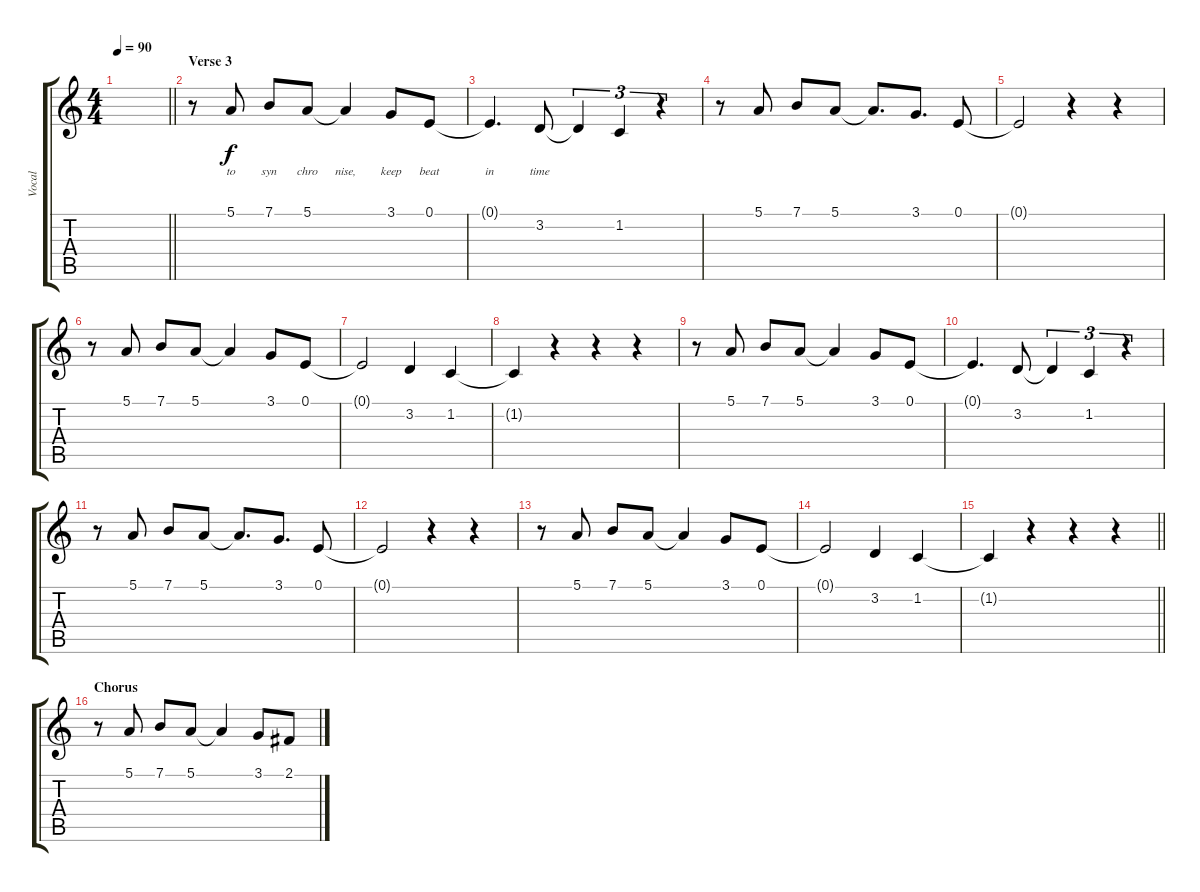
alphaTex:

\track ("Vocal" "Vocal") {instrument acousticgrandpiano}
\staff {score tabs}
\tuning (E4 B3 G3 D3 A2 E2) {hide}
\ts (4 4)
\tempo 90
\clef g2
\barLineRight lightlight
\ks c
|
\section ("" "Verse 3")
r.8 5.1.8{lyrics (0 "to") lyrics (1 "") lyrics (2 "") lyrics (3 "") lyrics (4 "")} 7.1.8{lyrics (0 "syn") lyrics (1 "") lyrics (2 "") lyrics (3 "") lyrics (4 "")} 5.1.8{lyrics (0 "chro") lyrics (1 "") lyrics (2 "") lyrics (3 "") lyrics (4 "")} 5.1{t}.4{lyrics (0 "nise,") lyrics (1 "") lyrics (2 "") lyrics (3 "") lyrics (4 "")} 3.1.8{lyrics (0 "keep") lyrics (1 "") lyrics (2 "") lyrics (3 "") lyrics (4 "")} 0.1.8{lyrics (0 "beat") lyrics (1 "") lyrics (2 "") lyrics (3 "") lyrics (4 "")} |
0.1{t}.4{d lyrics (0 "in") lyrics (1 "") lyrics (2 "") lyrics (3 "") lyrics (4 "")} 3.2.8{lyrics (0 "time") lyrics (1 "") lyrics (2 "") lyrics (3 "") lyrics (4 "")} 3.2{t}.4{tu (3 2)} 1.2.4{tu (3 2)} r.4{tu (3 2)} |
r.8 5.1.8 7.1.8 5.1.8 5.1{t}.8{d} 3.1.8{d} 0.1.8 |
0.1{t}.2 r.4 r.4 |
r.8 5.1.8 7.1.8 5.1.8 5.1{t}.4 3.1.8 0.1.8 |
0.1{t}.2 3.2.4 1.2.4 |
1.2{t}.4 r.4 r.4 r.4 |
r.8 5.1.8 7.1.8 5.1.8 5.1{t}.4 3.1.8 0.1.8 |
0.1{t}.4{d} 3.2.8 3.2{t}.4{tu (3 2)} 1.2.4{tu (3 2)} r.4{tu (3 2)} |
r.8 5.1.8 7.1.8 5.1.8 5.1{t}.8{d} 3.1.8{d} 0.1.8 |
0.1{t}.2 r.4 r.4 |
r.8 5.1.8 7.1.8 5.1.8 5.1{t}.4 3.1.8 0.1.8 |
0.1{t}.2 3.2.4 1.2.4 |
\barLineRight lightlight
1.2{t}.4 r.4 r.4 r.4 |
\section ("" "Chorus")
r.8 5.1.8 7.1.8 5.1.8 5.1{t}.4 3.1.8 2.1.8
